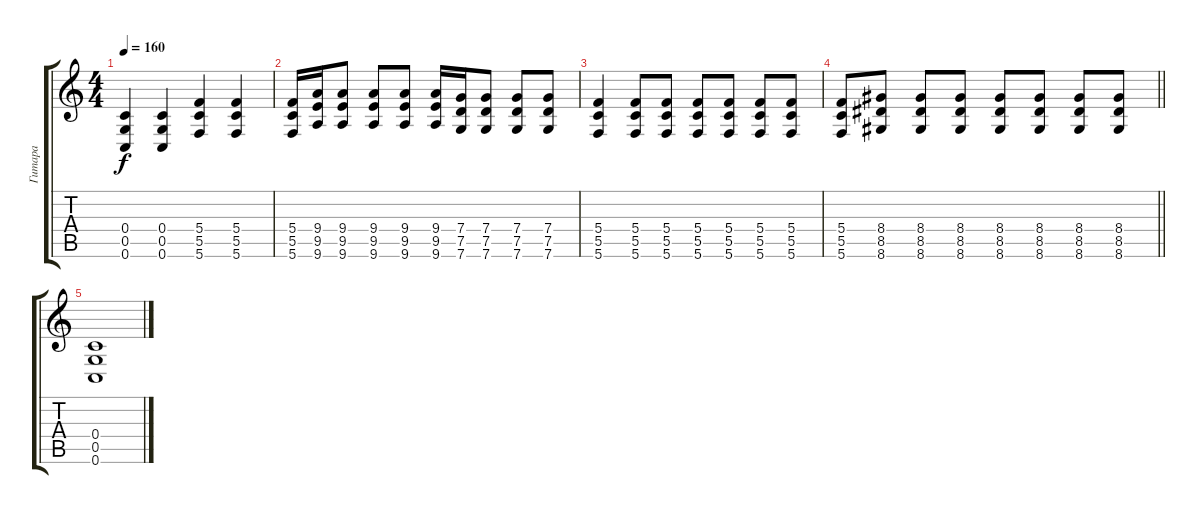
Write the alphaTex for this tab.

\track ("Гитара" "Гитара") {instrument distortionguitar}
\staff {score tabs}
\tuning (D4 A3 F3 C3 G2 C2) {hide}
\ts (4 4)
\tempo 160
\clef g2
\ks c
(0.4 0.5 0.6).4{dy f} (0.4 0.5 0.6).4 (5.4 5.5 5.6).4 (5.4 5.5 5.6).4 |
(5.4 5.5 5.6).16 (9.4 9.5 9.6).16 (9.4 9.5 9.6).8 (9.4 9.5 9.6).8 (9.4 9.5 9.6).8 (9.4 9.5 9.6).16 (7.4 7.5 7.6).16 (7.4 7.5 7.6).8 (7.4 7.5 7.6).8 (7.4 7.5 7.6).8 |
(5.4 5.5 5.6).4 (5.4 5.5 5.6).8 (5.4 5.5 5.6).8 (5.4 5.5 5.6).8 (5.4 5.5 5.6).8 (5.4 5.5 5.6).8 (5.4 5.5 5.6).8 |
\barLineRight lightlight
(5.4 5.5 5.6).8 (8.4 8.5 8.6).8 (8.4 8.5 8.6).8 (8.4 8.5 8.6).8 (8.4 8.5 8.6).8 (8.4 8.5 8.6).8 (8.4 8.5 8.6).8 (8.4 8.5 8.6).8 |
(0.4 0.5 0.6).1
